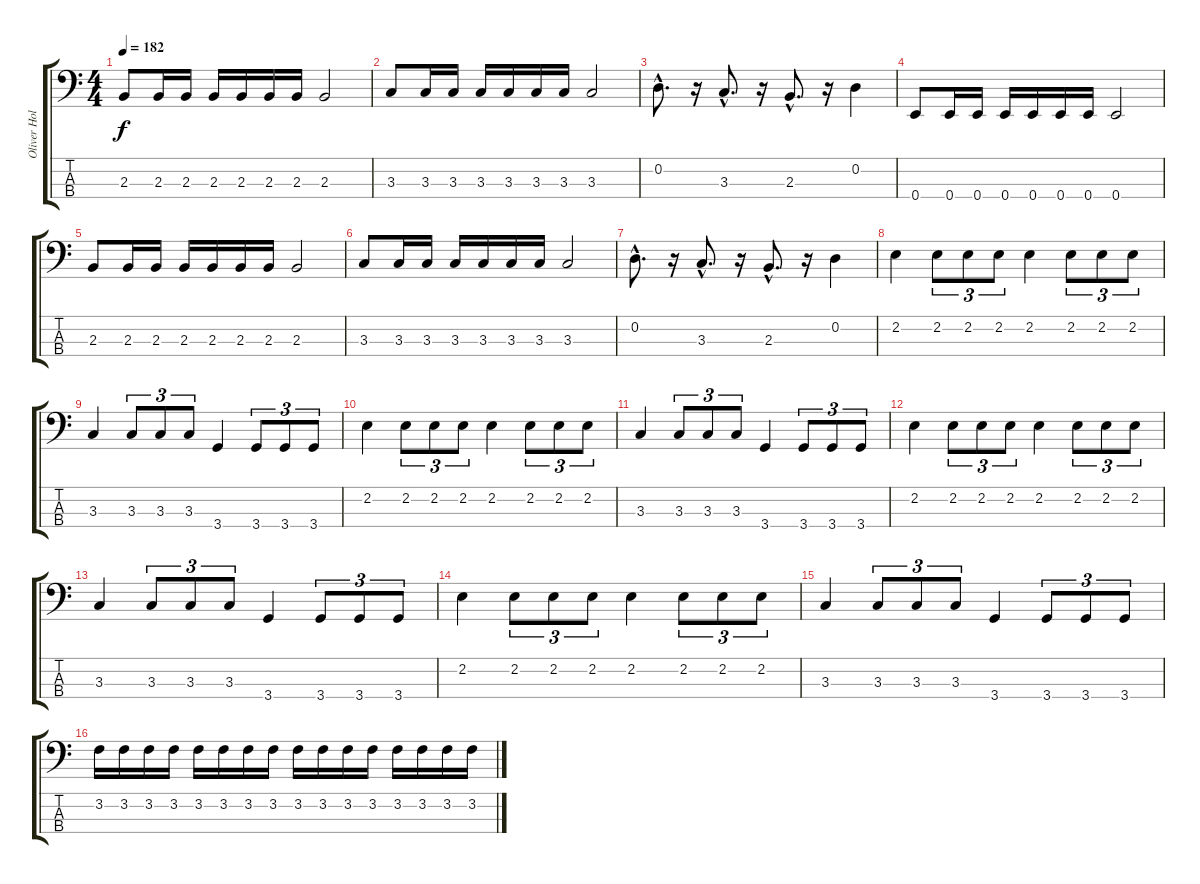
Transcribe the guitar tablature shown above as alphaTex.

\track ("Oliver Holzwarth" "Oliver Hol") {instrument electricbassfinger}
\staff {score tabs}
\tuning (G2 D2 A1 E1) {hide}
\ts (4 4)
\tempo 182
\clef f4
\ks c
2.3.8{dy f} 2.3.16 2.3.16 2.3.16 2.3.16 2.3.16 2.3.16 2.3.2 |
3.3.8 3.3.16 3.3.16 3.3.16 3.3.16 3.3.16 3.3.16 3.3.2 |
0.2{hac}.8{d} r.16 3.3{hac}.8{d} r.16 2.3{hac}.8{d} r.16 0.2.4 |
0.4.8 0.4.16 0.4.16 0.4.16 0.4.16 0.4.16 0.4.16 0.4.2 |
2.3.8 2.3.16 2.3.16 2.3.16 2.3.16 2.3.16 2.3.16 2.3.2 |
3.3.8 3.3.16 3.3.16 3.3.16 3.3.16 3.3.16 3.3.16 3.3.2 |
0.2{hac}.8{d} r.16 3.3{hac}.8{d} r.16 2.3{hac}.8{d} r.16 0.2.4 |
2.2.4 2.2.8{tu (3 2)} 2.2.8{tu (3 2)} 2.2.8{tu (3 2)} 2.2.4 2.2.8{tu (3 2)} 2.2.8{tu (3 2)} 2.2.8{tu (3 2)} |
3.3.4 3.3.8{tu (3 2)} 3.3.8{tu (3 2)} 3.3.8{tu (3 2)} 3.4.4 3.4.8{tu (3 2)} 3.4.8{tu (3 2)} 3.4.8{tu (3 2)} |
2.2.4 2.2.8{tu (3 2)} 2.2.8{tu (3 2)} 2.2.8{tu (3 2)} 2.2.4 2.2.8{tu (3 2)} 2.2.8{tu (3 2)} 2.2.8{tu (3 2)} |
3.3.4 3.3.8{tu (3 2)} 3.3.8{tu (3 2)} 3.3.8{tu (3 2)} 3.4.4 3.4.8{tu (3 2)} 3.4.8{tu (3 2)} 3.4.8{tu (3 2)} |
2.2.4 2.2.8{tu (3 2)} 2.2.8{tu (3 2)} 2.2.8{tu (3 2)} 2.2.4 2.2.8{tu (3 2)} 2.2.8{tu (3 2)} 2.2.8{tu (3 2)} |
3.3.4 3.3.8{tu (3 2)} 3.3.8{tu (3 2)} 3.3.8{tu (3 2)} 3.4.4 3.4.8{tu (3 2)} 3.4.8{tu (3 2)} 3.4.8{tu (3 2)} |
2.2.4 2.2.8{tu (3 2)} 2.2.8{tu (3 2)} 2.2.8{tu (3 2)} 2.2.4 2.2.8{tu (3 2)} 2.2.8{tu (3 2)} 2.2.8{tu (3 2)} |
3.3.4 3.3.8{tu (3 2)} 3.3.8{tu (3 2)} 3.3.8{tu (3 2)} 3.4.4 3.4.8{tu (3 2)} 3.4.8{tu (3 2)} 3.4.8{tu (3 2)} |
3.2.16 3.2.16 3.2.16 3.2.16 3.2.16 3.2.16 3.2.16 3.2.16 3.2.16 3.2.16 3.2.16 3.2.16 3.2.16 3.2.16 3.2.16 3.2.16
